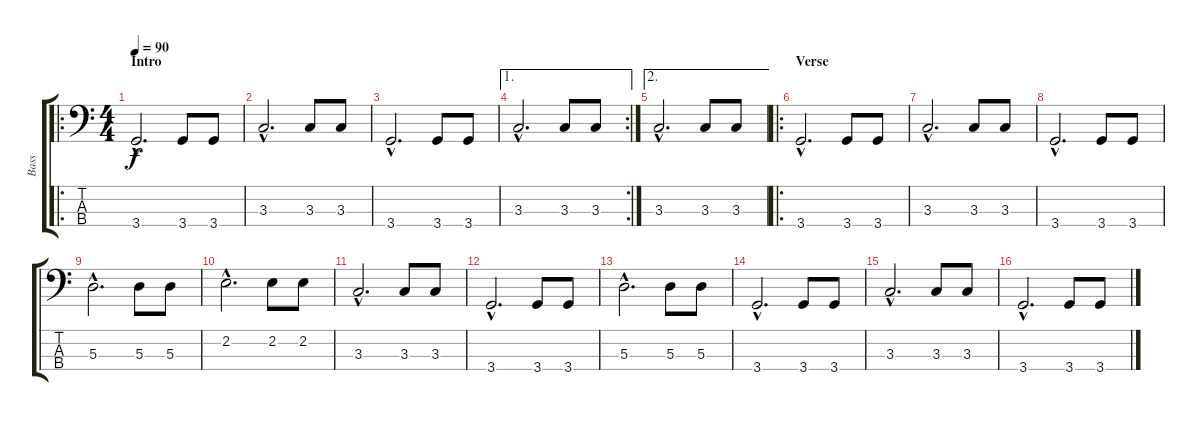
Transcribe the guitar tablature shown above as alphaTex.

\track ("Bass" "Bass") {instrument electricbasspick}
\staff {score tabs}
\tuning (G2 D2 A1 E1) {hide}
\ro
\ts (4 4)
\section ("" "Intro")
\tempo 90
\clef f4
\ks c
3.4{hac}.2{d dy f instrument electricbasspick} 3.4.8 3.4.8 |
3.3{hac}.2{d} 3.3.8 3.3.8 |
3.4{hac}.2{d} 3.4.8 3.4.8 |
\ae 1
\rc 2
3.3{hac}.2{d} 3.3.8 3.3.8 |
\ae 2
3.3{hac}.2{d} 3.3.8 3.3.8 |
\ro
\section ("" "Verse")
3.4{hac}.2{d} 3.4.8 3.4.8 |
3.3{hac}.2{d} 3.3.8 3.3.8 |
3.4{hac}.2{d} 3.4.8 3.4.8 |
5.3{hac}.2{d} 5.3.8 5.3.8 |
2.2{hac}.2{d} 2.2.8 2.2.8 |
3.3{hac}.2{d} 3.3.8 3.3.8 |
3.4{hac}.2{d} 3.4.8 3.4.8 |
5.3{hac}.2{d} 5.3.8 5.3.8 |
3.4{hac}.2{d} 3.4.8 3.4.8 |
3.3{hac}.2{d} 3.3.8 3.3.8 |
3.4{hac}.2{d} 3.4.8 3.4.8
